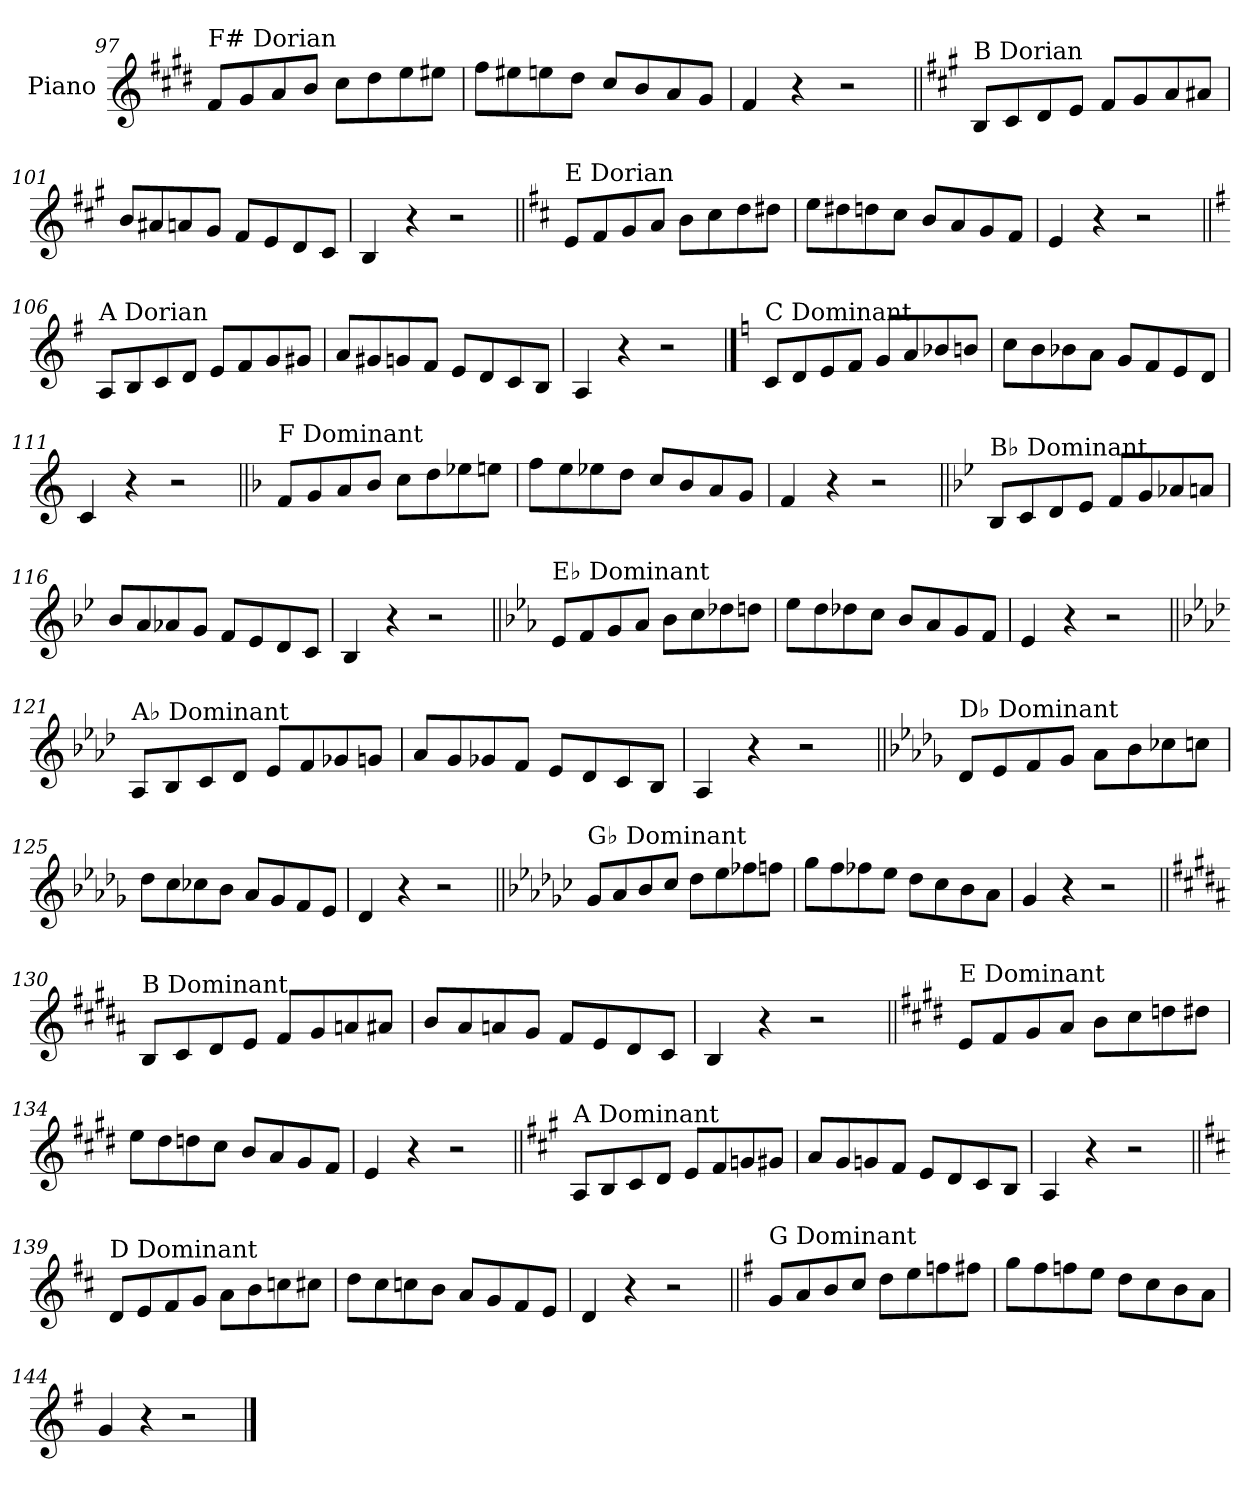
**kern
*part1
*staff1
*I"Piano
*I'Pno.
!!LO:LB:g=z
*clefG2
*k[f#c#g#d#]
=97
!LO:TX:a:t=F# Dorian
8f#/L
8g#/
8a/
8b/J
8cc#\L
8dd#\
8ee\
8ee#X\J
=98
8ff#\L
8ee#X\
8een\
8dd#\J
8cc#/L
8b/
8a/
8g#/J
=99
4f#/
4r
2r
=100||
*k[f#c#g#]
!LO:TX:a:t=B Dorian
8B/L
8c#/
8d/
8e/J
8f#/L
8g#/
8a/
8a#X/J
=101
8b/L
8a#X/
8an/
8g#/J
8f#/L
8e/
8d/
8c#/J
=102
4B/
4r
2r
!!LO:LB:g=z
=103||
*k[f#c#]
!LO:TX:a:t=E Dorian
8e/L
8f#/
8g/
8a/J
8b\L
8cc#\
8dd\
8dd#X\J
=104
8ee\L
8dd#X\
8ddn\
8cc#\J
8b/L
8a/
8g/
8f#/J
=105
4e/
4r
2r
=106||
*k[f#]
!LO:TX:a:t=A Dorian
8A/L
8B/
8c/
8d/J
8e/L
8f#/
8g/
8g#X/J
=107
8a/L
8g#X/
8gn/
8f#/J
8e/L
8d/
8c/
8B/J
=108
4A/
4r
2r
!!LO:PB:g=z
==109
*k[]
!LO:TX:a:t=C Dominant
8c/L
8d/
8e/
8f/J
8g/L
8a/
8b-X/
8bn/J
=110
8cc\L
8b\
8b-X\
8a\J
8g/L
8f/
8e/
8d/J
=111
4c/
4r
2r
=112||
*k[b-]
!LO:TX:a:t=F Dominant
8f/L
8g/
8a/
8b-/J
8cc\L
8dd\
8ee-X\
8een\J
=113
8ff\L
8ee\
8ee-X\
8dd\J
8cc/L
8b-/
8a/
8g/J
=114
4f/
4r
2r
!!LO:LB:g=z
=115||
*k[b-e-]
!LO:TX:a:t=B♭ Dominant
8B-/L
8c/
8d/
8e-/J
8f/L
8g/
8a-X/
8an/J
=116
8b-/L
8a/
8a-X/
8g/J
8f/L
8e-/
8d/
8c/J
=117
4B-/
4r
2r
=118||
*k[b-e-a-]
!LO:TX:a:t=E♭ Dominant
8e-/L
8f/
8g/
8a-/J
8b-\L
8cc\
8dd-X\
8ddn\J
=119
8ee-\L
8dd\
8dd-X\
8cc\J
8b-/L
8a-/
8g/
8f/J
=120
4e-/
4r
2r
!!LO:LB:g=z
=121||
*k[b-e-a-d-]
!LO:TX:a:t=A♭ Dominant
8A-/L
8B-/
8c/
8d-/J
8e-/L
8f/
8g-X/
8gn/J
=122
8a-/L
8g/
8g-X/
8f/J
8e-/L
8d-/
8c/
8B-/J
=123
4A-/
4r
2r
=124||
*k[b-e-a-d-g-]
!LO:TX:a:t=D♭ Dominant
8d-/L
8e-/
8f/
8g-/J
8a-\L
8b-\
8cc-X\
8ccn\J
=125
8dd-\L
8cc\
8cc-X\
8b-\J
8a-/L
8g-/
8f/
8e-/J
=126
4d-/
4r
2r
!!LO:LB:g=z
=127||
*k[b-e-a-d-g-c-]
!LO:TX:a:t=G♭ Dominant
8g-/L
8a-/
8b-/
8cc-/J
8dd-\L
8ee-\
8ff-X\
8ffn\J
=128
8gg-\L
8ff\
8ff-X\
8ee-\J
8dd-\L
8cc-\
8b-\
8a-\J
=129
4g-/
4r
2r
=130||
*k[f#c#g#d#a#]
!LO:TX:a:t=B Dominant
8B/L
8c#/
8d#/
8e/J
8f#/L
8g#/
8an/
8a#X/J
=131
8b/L
8a#/
8an/
8g#/J
8f#/L
8e/
8d#/
8c#/J
=132
4B/
4r
2r
!!LO:LB:g=z
=133||
*k[f#c#g#d#]
!LO:TX:a:t=E Dominant
8e/L
8f#/
8g#/
8a/J
8b\L
8cc#\
8ddn\
8dd#X\J
=134
8ee\L
8dd#\
8ddn\
8cc#\J
8b/L
8a/
8g#/
8f#/J
=135
4e/
4r
2r
=136||
*k[f#c#g#]
!LO:TX:a:t=A Dominant
8A/L
8B/
8c#/
8d/J
8e/L
8f#/
8gn/
8g#X/J
=137
8a/L
8g#/
8gn/
8f#/J
8e/L
8d/
8c#/
8B/J
=138
4A/
4r
2r
!!LO:LB:g=z
=139||
*k[f#c#]
!LO:TX:a:t=D Dominant
8d/L
8e/
8f#/
8g/J
8a\L
8b\
8ccn\
8cc#X\J
=140
8dd\L
8cc#\
8ccn\
8b\J
8a/L
8g/
8f#/
8e/J
=141
4d/
4r
2r
=142||
*k[f#]
!LO:TX:a:t=G Dominant
8g/L
8a/
8b/
8cc/J
8dd\L
8ee\
8ffn\
8ff#X\J
=143
8gg\L
8ff#\
8ffn\
8ee\J
8dd\L
8cc\
8b\
8a\J
=144
4g/
4r
2r
==
*-
